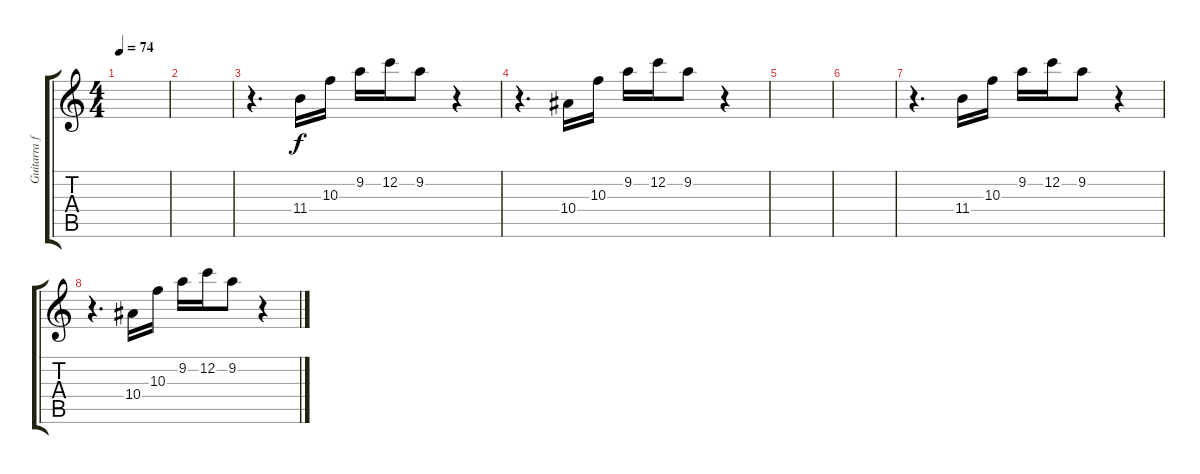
\track ("Guitarra fills" "Guitarra f") {instrument acousticguitarsteel}
\staff {score tabs}
\tuning (D4 C4 G3 C3 G2 D2) {hide}
\ts (4 4)
\tempo 74
\clef g2
\ks c
|
|
r.4{d} 11.4.16 10.3.16 9.2.16 12.2.16 9.2.8 r.4 |
r.4{d} 10.4.16 10.3.16 9.2.16 12.2.16 9.2.8 r.4 |
|
|
r.4{d} 11.4.16 10.3.16 9.2.16 12.2.16 9.2.8 r.4 |
r.4{d} 10.4.16 10.3.16 9.2.16 12.2.16 9.2.8 r.4
